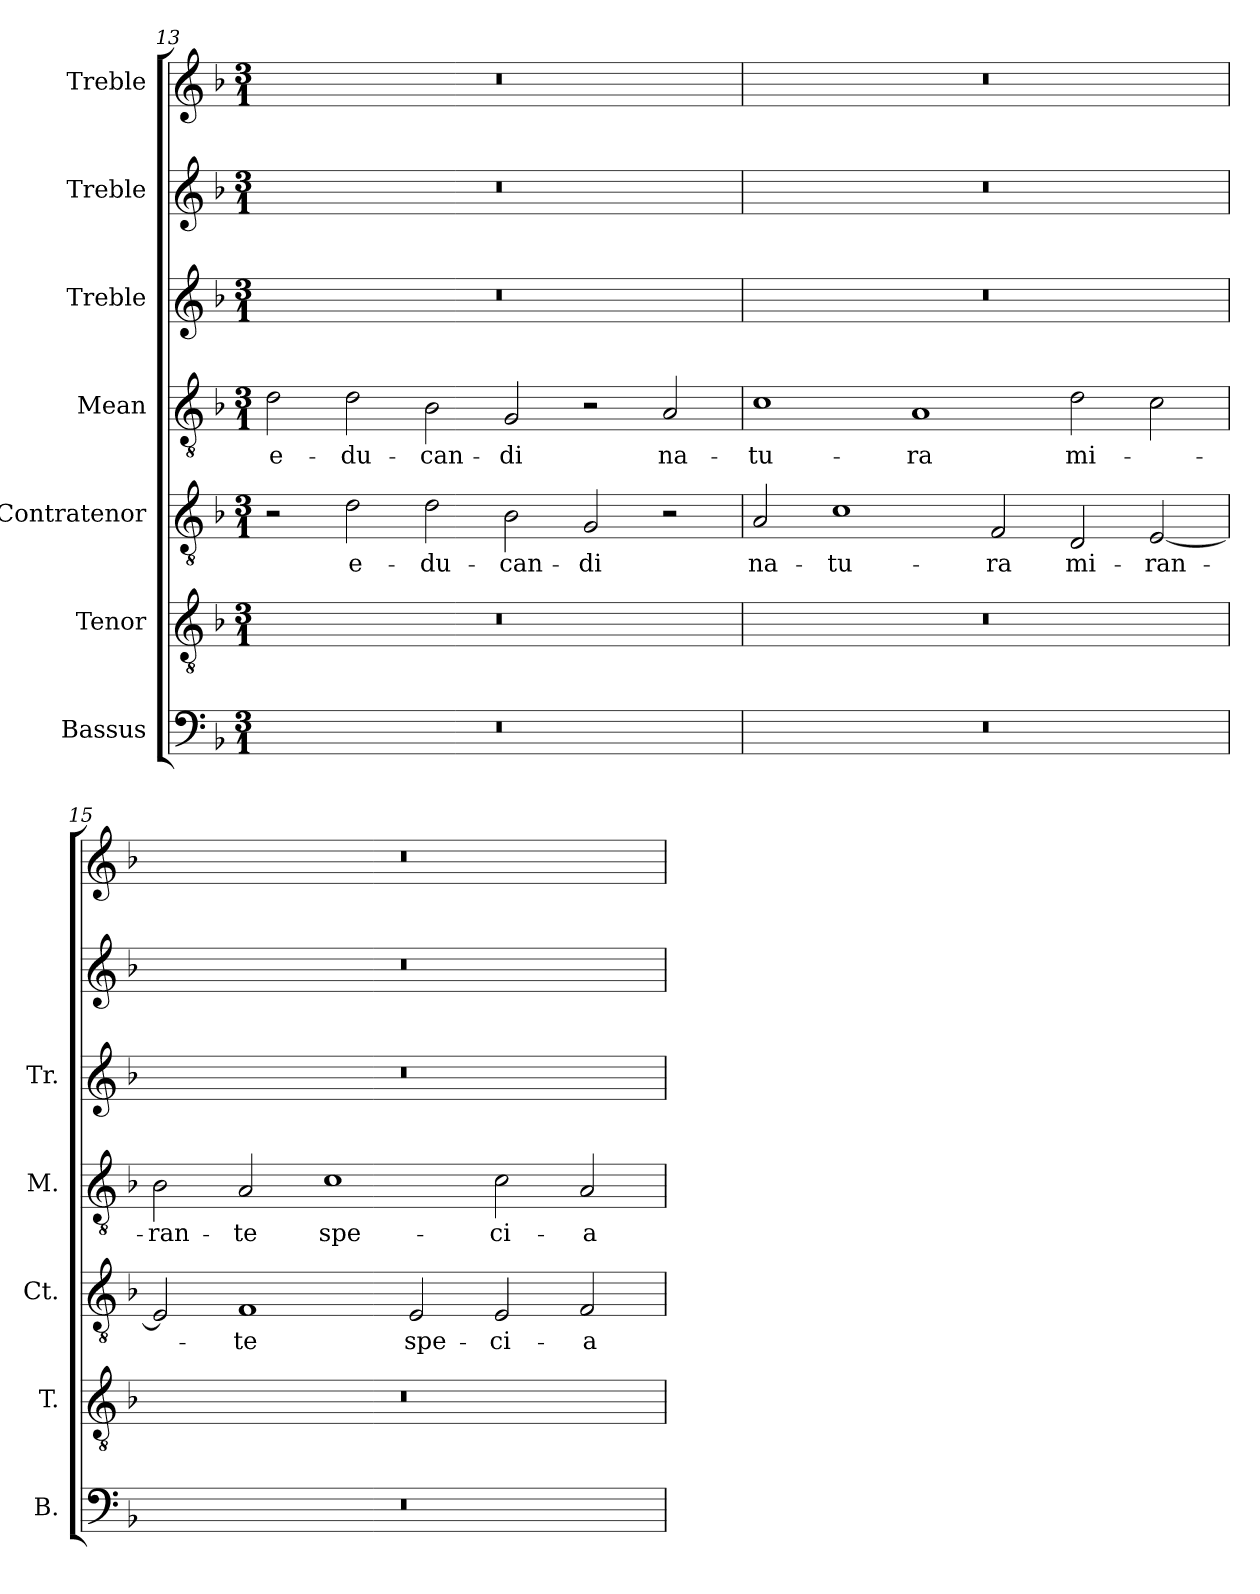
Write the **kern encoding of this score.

**kern	**kern	**kern	**text	**kern	**text	**kern	**kern	**kern
*part7	*part6	*part5	*part5	*part4	*part4	*part3	*part2	*part1
*staff7	*staff6	*staff5	*staff5	*staff4	*staff4	*staff3	*staff2	*staff1
*I"Bassus	*I"Tenor	*I"Contratenor	*	*I"Mean	*	*I"Treble	*I"Treble	*I"Treble
*I'B.	*I'T.	*I'Ct.	*	*I'M.	*	*I'Tr.	*	*
*clefF4	*clefGv2	*clefGv2	*	*clefGv2	*	*clefG2	*clefG2	*clefG2
*	*ITrd7c12	*ITrd7c12	*	*ITrd7c12	*	*	*	*
*k[b-]	*k[b-]	*k[b-]	*	*k[b-]	*	*k[b-]	*k[b-]	*k[b-]
*F:	*F:	*F:	*	*F:	*	*F:	*F:	*F:
*M3/1	*M3/1	*M3/1	*	*M3/1	*	*M3/1	*M3/1	*M3/1
=13	=13	=13	=13	=13	=13	=13	=13	=13
!LO:N:vis=1	!LO:N:vis=1	!	!	!	!	!	!	!
!	!	!	!	!	!LO:LY:b:color=#000000	!LO:N:vis=1	!LO:N:vis=1	!LO:N:vis=1
0.r	0.r	2r	.	2Di\	e-	0.r	0.r	0.r
!	!	!	!LO:LY:b:color=#000000	!	!	!	!	!
!	!	!	!	!	!LO:LY:b:color=#000000	!	!	!
.	.	2Di\	e-	2Di\	-du-	.	.	.
!	!	!	!LO:LY:b:color=#000000	!	!	!	!	!
!	!	!	!	!	!LO:LY:b:color=#000000	!	!	!
.	.	2Di\	-du-	2BB-i\	-can-	.	.	.
!	!	!	!LO:LY:b:color=#000000	!	!	!	!	!
!	!	!	!	!	!LO:LY:b:color=#000000	!	!	!
.	.	2BB-i\	-can-	2GGi/	-di	.	.	.
!	!	!	!LO:LY:b:color=#000000	!	!	!	!	!
.	.	2GGi/	-di	2r	.	.	.	.
!	!	!	!	!	!LO:LY:b:color=#000000	!	!	!
.	.	2r	.	2AAi/	na-	.	.	.
=14	=14	=14	=14	=14	=14	=14	=14	=14
!LO:N:vis=1	!LO:N:vis=1	!	!	!	!	!	!	!
!	!	!	!LO:LY:b:color=#000000	!	!	!	!	!
!	!	!	!	!	!LO:LY:b:color=#000000	!LO:N:vis=1	!LO:N:vis=1	!LO:N:vis=1
0.r	0.r	2AAi/	na-	1Ci	-tu-	0.r	0.r	0.r
!	!	!	!LO:LY:b:color=#000000	!	!	!	!	!
.	.	1Ci	-tu-	.	.	.	.	.
!	!	!	!	!	!LO:LY:b:color=#000000	!	!	!
.	.	.	.	1AAi	-ra	.	.	.
!	!	!	!LO:LY:b:color=#000000	!	!	!	!	!
.	.	2FFi/	-ra	.	.	.	.	.
!	!	!	!LO:LY:b:color=#000000	!	!	!	!	!
!	!	!	!	!	!LO:LY:b:color=#000000	!	!	!
.	.	2DDi/	mi-	2Di\	mi-	.	.	.
!	!	!	!LO:LY:b:color=#000000	!	!	!	!	!
.	.	[<2EEi/	-ran-	2Ci\	.	.	.	.
!!LO:LB:g=z
=15	=15	=15	=15	=15	=15	=15	=15	=15
!LO:N:vis=1	!LO:N:vis=1	!	!	!	!	!	!	!
!	!	!	!	!	!LO:LY:b:color=#000000	!LO:N:vis=1	!LO:N:vis=1	!LO:N:vis=1
0.r	0.r	2EEi/]	.	2BB-i\	-ran-	0.r	0.r	0.r
!	!	!	!LO:LY:b:color=#000000	!	!	!	!	!
!	!	!	!	!	!LO:LY:b:color=#000000	!	!	!
.	.	1FFi	-te	2AAi/	-te	.	.	.
!	!	!	!	!	!LO:LY:b:color=#000000	!	!	!
.	.	.	.	1Ci	spe-	.	.	.
!	!	!	!LO:LY:b:color=#000000	!	!	!	!	!
.	.	2EEi/	spe-	.	.	.	.	.
!	!	!	!LO:LY:b:color=#000000	!	!	!	!	!
!	!	!	!	!	!LO:LY:b:color=#000000	!	!	!
.	.	2EEi/	-ci-	2Ci\	-ci-	.	.	.
!	!	!	!LO:LY:b:color=#000000	!	!	!	!	!
!	!	!	!	!	!LO:LY:b:color=#000000	!	!	!
.	.	2FFi/	-a-	2AAi/	-a-	.	.	.
=	=	=	=	=	=	=	=	=
*-	*-	*-	*-	*-	*-	*-	*-	*-
